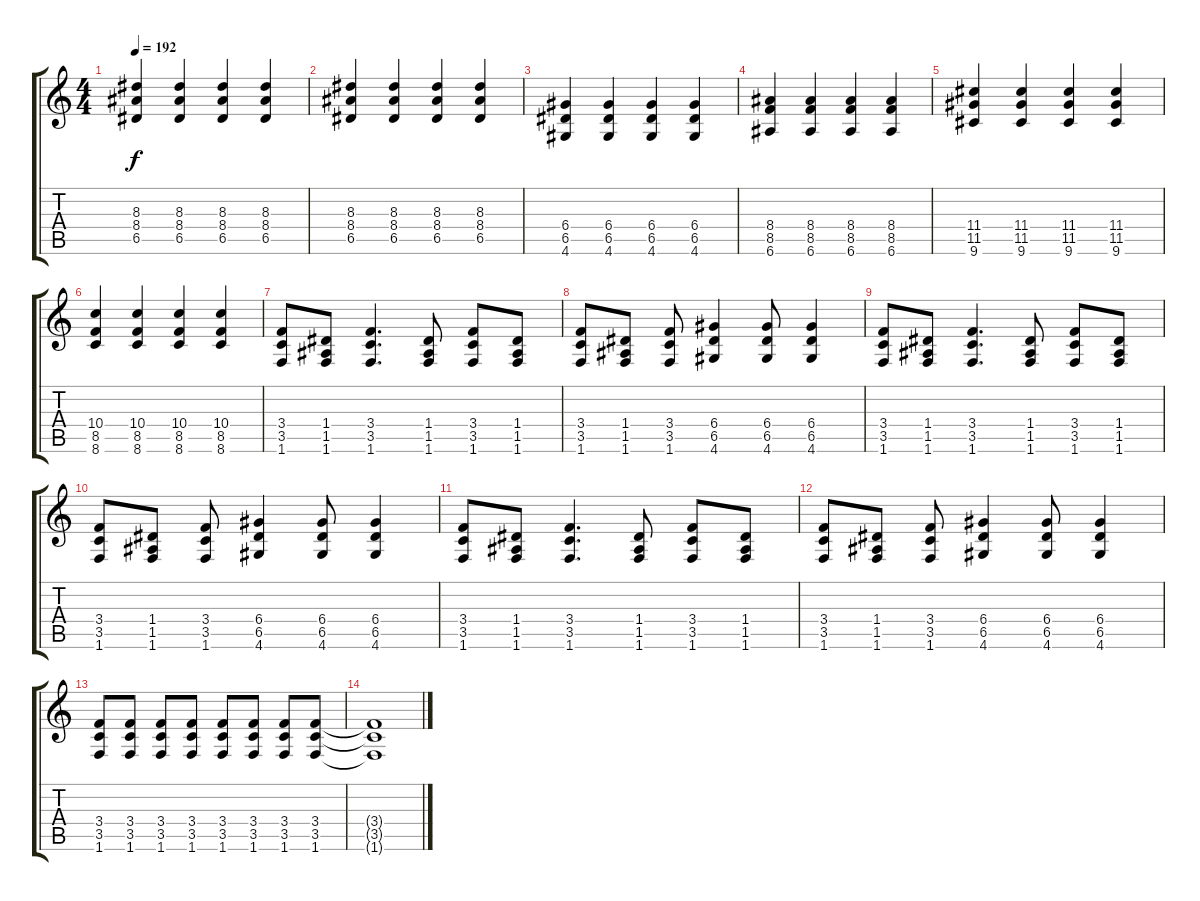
\track "" {instrument electricguitarjazz}
\staff {score tabs}
\tuning (E4 B3 G3 D3 A2 E2) {hide}
\ts (4 4)
\tempo 192
\clef g2
\ks c
(8.3 8.4 6.5).4{dy f} (8.3 8.4 6.5).4 (8.3 8.4 6.5).4 (8.3 8.4 6.5).4 |
(8.3 8.4 6.5).4 (8.3 8.4 6.5).4 (8.3 8.4 6.5).4 (8.3 8.4 6.5).4 |
(6.4 6.5 4.6).4 (6.4 6.5 4.6).4 (6.4 6.5 4.6).4 (6.4 6.5 4.6).4 |
(8.4 8.5 6.6).4 (8.4 8.5 6.6).4 (8.4 8.5 6.6).4 (8.4 8.5 6.6).4 |
(11.4 11.5 9.6).4 (11.4 11.5 9.6).4 (11.4 11.5 9.6).4 (11.4 11.5 9.6).4 |
(10.4 8.5 8.6).4 (10.4 8.5 8.6).4 (10.4 8.5 8.6).4 (10.4 8.5 8.6).4 |
(3.4 3.5 1.6).8 (1.4 1.5 1.6).8 (3.4 3.5 1.6).4{d} (1.4 1.5 1.6).8 (3.4 3.5 1.6).8 (1.4 1.5 1.6).8 |
(3.4 3.5 1.6).8 (1.4 1.5 1.6).8 (3.4 3.5 1.6).8 (6.4 6.5 4.6).4 (6.4 6.5 4.6).8 (6.4 6.5 4.6).4 |
(3.4 3.5 1.6).8 (1.4 1.5 1.6).8 (3.4 3.5 1.6).4{d} (1.4 1.5 1.6).8 (3.4 3.5 1.6).8 (1.4 1.5 1.6).8 |
(3.4 3.5 1.6).8 (1.4 1.5 1.6).8 (3.4 3.5 1.6).8 (6.4 6.5 4.6).4 (6.4 6.5 4.6).8 (6.4 6.5 4.6).4 |
(3.4 3.5 1.6).8 (1.4 1.5 1.6).8 (3.4 3.5 1.6).4{d} (1.4 1.5 1.6).8 (3.4 3.5 1.6).8 (1.4 1.5 1.6).8 |
(3.4 3.5 1.6).8 (1.4 1.5 1.6).8 (3.4 3.5 1.6).8 (6.4 6.5 4.6).4 (6.4 6.5 4.6).8 (6.4 6.5 4.6).4 |
(3.4 3.5 1.6).8 (3.4 3.5 1.6).8 (3.4 3.5 1.6).8 (3.4 3.5 1.6).8 (3.4 3.5 1.6).8 (3.4 3.5 1.6).8 (3.4 3.5 1.6).8 (3.4 3.5 1.6).8 |
(3.4{t} 3.5{t} 1.6{t}).1
